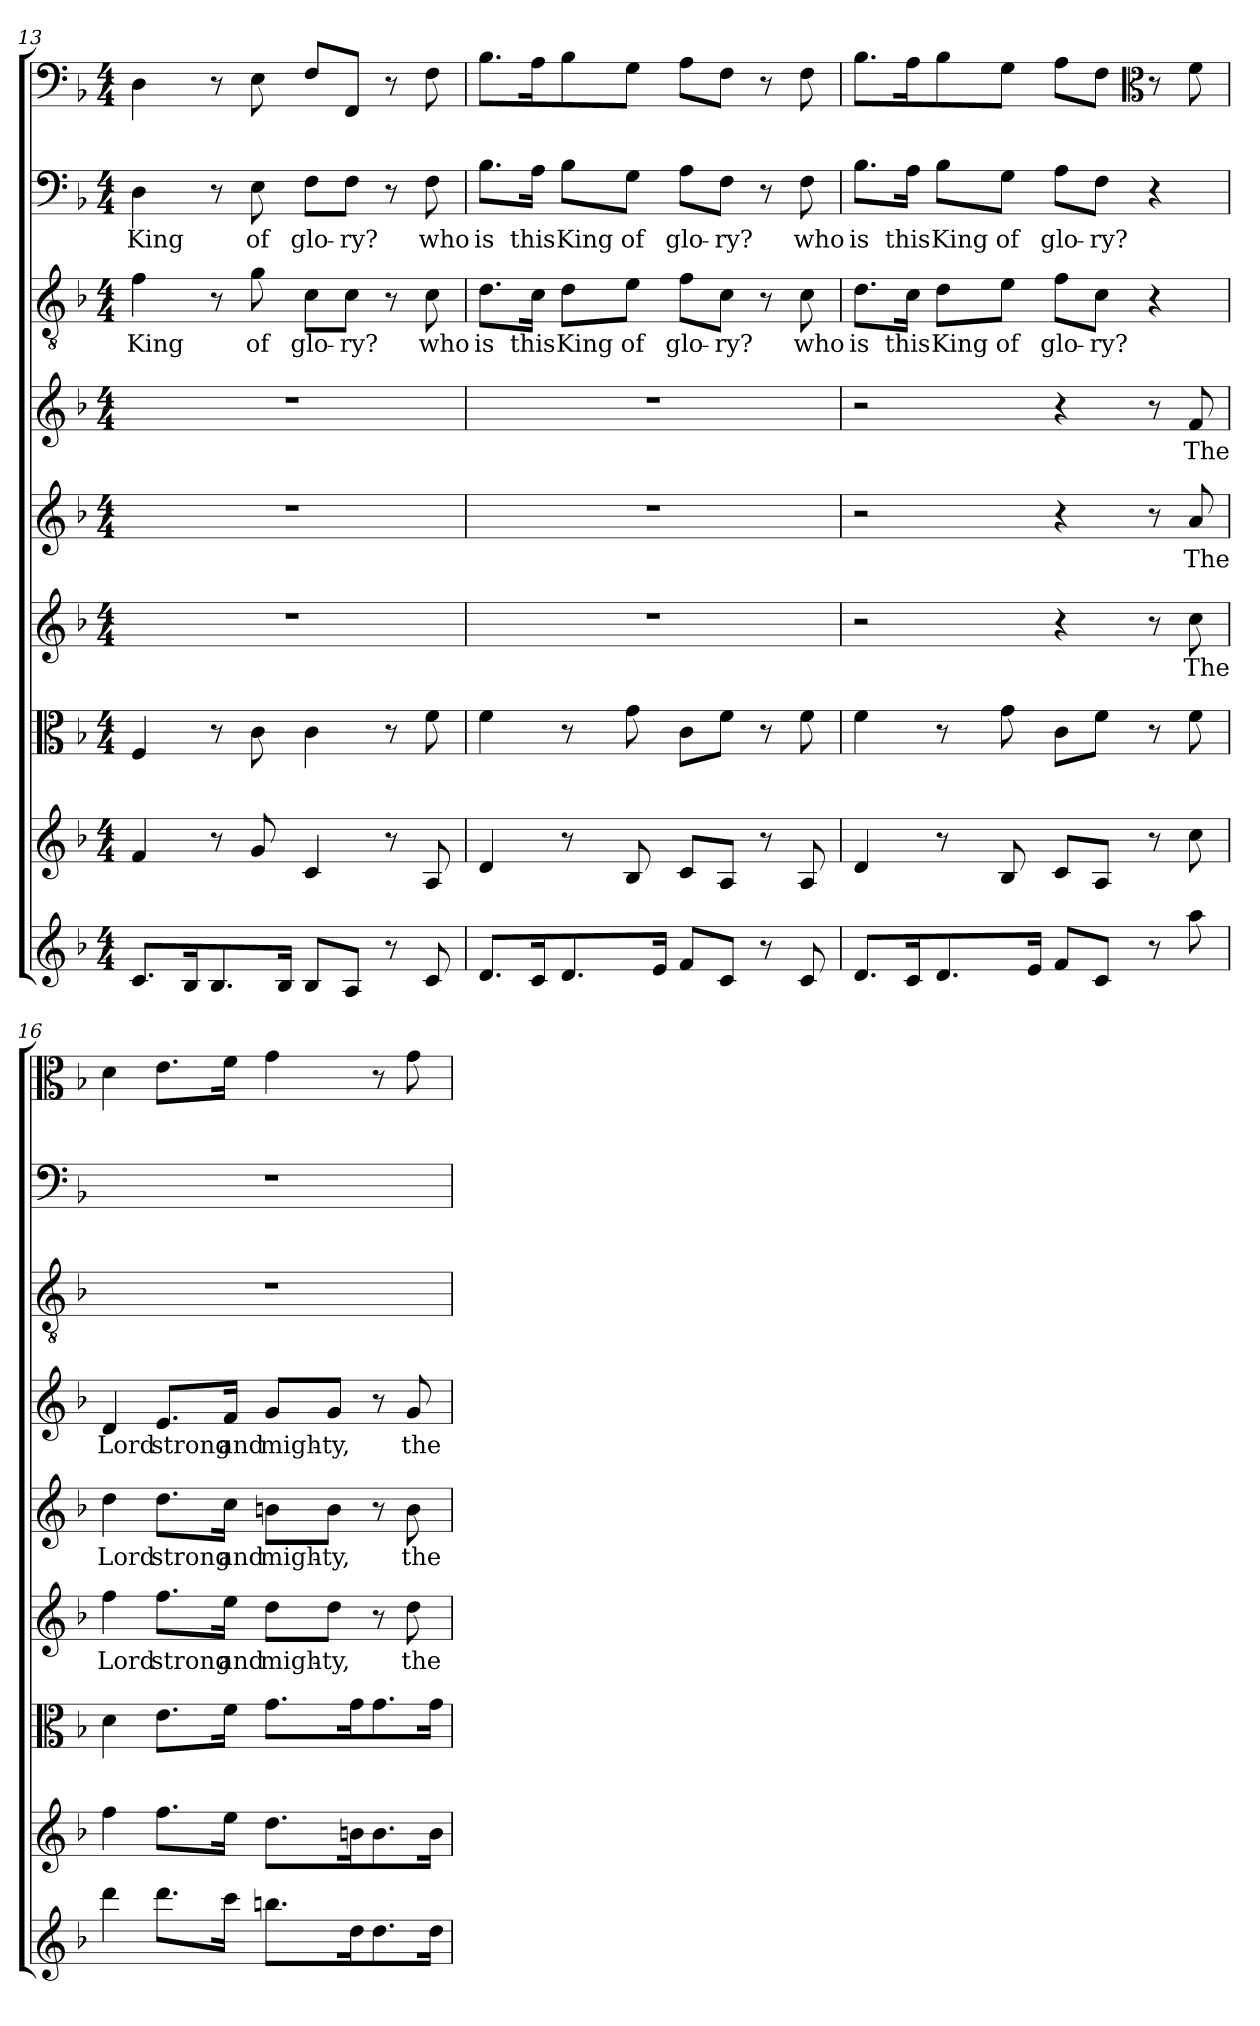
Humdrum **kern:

**kern	**kern	**kern	**kern	**text	**kern	**text	**kern	**text	**kern	**text	**kern	**text	**kern
*part9	*part8	*part7	*part6	*part6	*part5	*part5	*part4	*part4	*part3	*part3	*part2	*part2	*part1
*staff9	*staff8	*staff7	*staff6	*staff6	*staff5	*staff5	*staff4	*staff4	*staff3	*staff3	*staff2	*staff2	*staff1
*clefG2	*clefG2	*clefC3	*clefG2	*	*clefG2	*	*clefG2	*	*clefGv2	*	*clefF4	*	*clefF4
*k[b-]	*k[b-]	*k[b-]	*k[b-]	*	*k[b-]	*	*k[b-]	*	*k[b-]	*	*k[b-]	*	*k[b-]
*F:	*F:	*F:	*F:	*	*F:	*	*F:	*	*F:	*	*F:	*	*F:
*M4/4	*M4/4	*M4/4	*M4/4	*	*M4/4	*	*M4/4	*	*M4/4	*	*M4/4	*	*M4/4
=13	=13	=13	=13	=13	=13	=13	=13	=13	=13	=13	=13	=13	=13
8.c/L	4f/	4F/	1r	.	1r	.	1r	.	4f\	King	4D\	King	4D\
16B-/K	.	.	.	.	.	.	.	.	.	.	.	.	.
8.B-/	8r	8r	.	.	.	.	.	.	8r	.	8r	.	8r
.	8g/	8c\	.	.	.	.	.	.	8g\	of	8E\	of	8E\
16B-/Jk	.	.	.	.	.	.	.	.	.	.	.	.	.
8B-/L	4c/	4c\	.	.	.	.	.	.	8c\L	glo-	8F\L	glo-	8F\L
8A/J	.	.	.	.	.	.	.	.	8c\J	-ry?	8F\J	-ry?	8FF/J
8r	8r	8r	.	.	.	.	.	.	8r	.	8r	.	8r
8c/	8A/	8f\	.	.	.	.	.	.	8c\	who	8F\	who	8F\
=14	=14	=14	=14	=14	=14	=14	=14	=14	=14	=14	=14	=14	=14
8.d/L	4d/	4f\	1r	.	1r	.	1r	.	8.d\L	is	8.B-\L	is	8.B-\L
16c/K	.	.	.	.	.	.	.	.	16c\Jk	this	16A\Jk	this	16A\K
8.d/	8r	8r	.	.	.	.	.	.	8d\L	King	8B-\L	King	8B-\
.	8B-/	8g\	.	.	.	.	.	.	8e\J	of	8G\J	of	8G\J
16e/Jk	.	.	.	.	.	.	.	.	.	.	.	.	.
8f/L	8c/L	8c\L	.	.	.	.	.	.	8f\L	glo-	8A\L	glo-	8A\L
8c/J	8A/J	8f\J	.	.	.	.	.	.	8c\J	-ry?	8F\J	-ry?	8F\J
8r	8r	8r	.	.	.	.	.	.	8r	.	8r	.	8r
8c/	8A/	8f\	.	.	.	.	.	.	8c\	who	8F\	who	8F\
=15	=15	=15	=15	=15	=15	=15	=15	=15	=15	=15	=15	=15	=15
8.d/L	4d/	4f\	2r	.	2r	.	2r	.	8.d\L	is	8.B-\L	is	8.B-\L
16c/K	.	.	.	.	.	.	.	.	16c\Jk	this	16A\Jk	this	16A\K
8.d/	8r	8r	.	.	.	.	.	.	8d\L	King	8B-\L	King	8B-\
.	8B-/	8g\	.	.	.	.	.	.	8e\J	of	8G\J	of	8G\J
16e/Jk	.	.	.	.	.	.	.	.	.	.	.	.	.
8f/L	8c/L	8c\L	4r	.	4r	.	4r	.	8f\L	glo-	8A\L	glo-	8A\L
8c/J	8A/J	8f\J	.	.	.	.	.	.	8c\J	-ry?	8F\J	-ry?	8F\J
*	*	*	*	*	*	*	*	*	*	*	*	*	*clefC3
8r	8r	8r	8r	.	8r	.	8r	.	4r	.	4r	.	8r
8aa\	8cc\	8f\	8cc\	The	8a/	The	8f/	The	.	.	.	.	8f\
=16	=16	=16	=16	=16	=16	=16	=16	=16	=16	=16	=16	=16	=16
4ddd\	4ff\	4d\	4ff\	Lord	4dd\	Lord	4d/	Lord	1r	.	1r	.	4d\
8.ddd\L	8.ff\L	8.e\L	8.ff\L	strong	8.dd\L	strong	8.e/L	strong	.	.	.	.	8.e\L
16ccc\Jk	16ee\Jk	16f\Jk	16ee\Jk	and	16cc\Jk	and	16f/Jk	and	.	.	.	.	16f\Jk
8.bbn\L	8.dd\L	8.g\L	8dd\L	migh-	8bn\L	migh-	8g/L	migh-	.	.	.	.	4g\
.	.	.	8dd\J	-ty,	8b\J	-ty,	8g/J	-ty,	.	.	.	.	.
16dd\K	16bn\K	16g\K	.	.	.	.	.	.	.	.	.	.	.
8.dd\	8.b\	8.g\	8r	.	8r	.	8r	.	.	.	.	.	8r
.	.	.	8dd\	the	8b\	the	8g/	the	.	.	.	.	8g\
16dd\Jk	16b\Jk	16g\Jk	.	.	.	.	.	.	.	.	.	.	.
=	=	=	=	=	=	=	=	=	=	=	=	=	=
*-	*-	*-	*-	*-	*-	*-	*-	*-	*-	*-	*-	*-	*-
